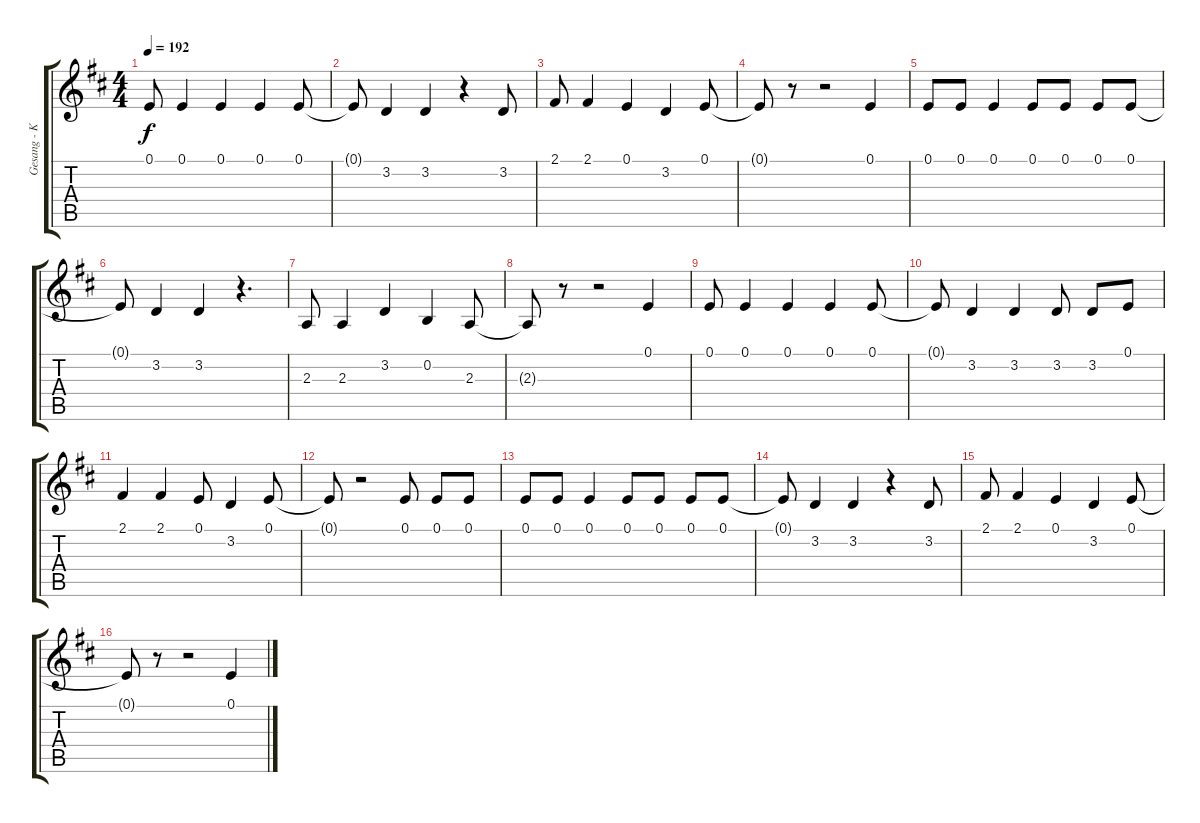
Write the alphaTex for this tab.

\track ("Gesang - Kuddel / Breiti" "Gesang - K") {instrument bassoon}
\staff {score tabs}
\tuning (E4 B3 G3 D3 A2 E2) {hide}
\ts (4 4)
\tempo 192
\clef g2
\ks d
0.1.8{dy f} 0.1.4 0.1.4 0.1.4 0.1.8 |
0.1{t}.8 3.2.4 3.2.4 r.4 3.2.8 |
2.1.8 2.1.4 0.1.4 3.2.4 0.1.8 |
0.1{t}.8 r.8 r.2 0.1.4 |
0.1.8 0.1.8 0.1.4 0.1.8 0.1.8 0.1.8 0.1.8 |
0.1{t}.8 3.2.4 3.2.4 r.4{d} |
2.3.8 2.3.4 3.2.4 0.2.4 2.3.8 |
2.3{t}.8 r.8 r.2 0.1.4 |
0.1.8 0.1.4 0.1.4 0.1.4 0.1.8 |
0.1{t}.8 3.2.4 3.2.4 3.2.8 3.2.8 0.1.8 |
2.1.4 2.1.4 0.1.8 3.2.4 0.1.8 |
0.1{t}.8 r.2 0.1.8 0.1.8 0.1.8 |
0.1.8 0.1.8 0.1.4 0.1.8 0.1.8 0.1.8 0.1.8 |
0.1{t}.8 3.2.4 3.2.4 r.4 3.2.8 |
2.1.8 2.1.4 0.1.4 3.2.4 0.1.8 |
0.1{t}.8 r.8 r.2 0.1.4
